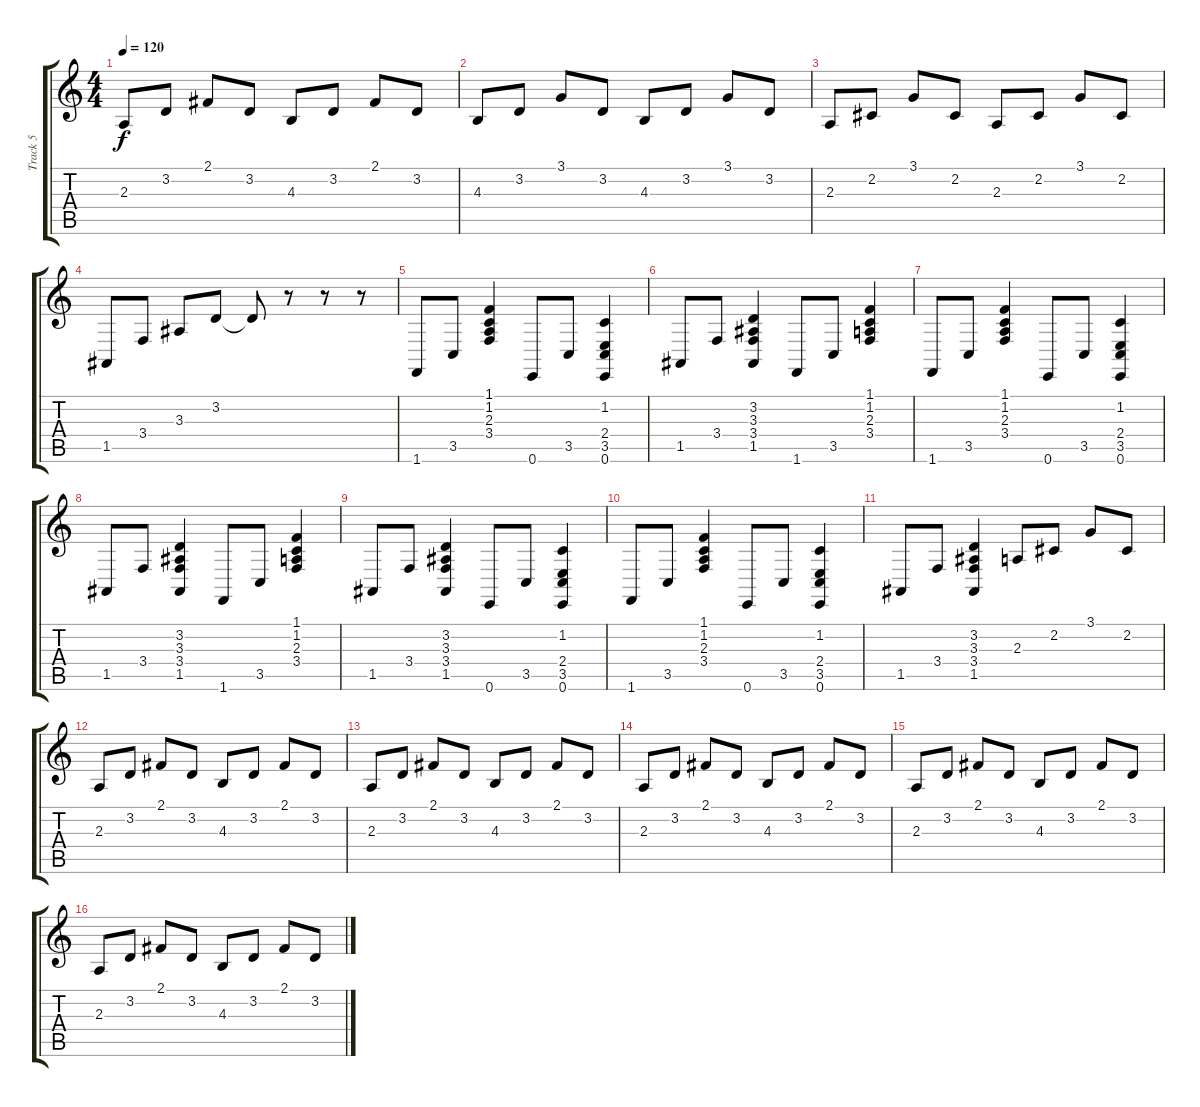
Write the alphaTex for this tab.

\track ("Track 5" "Track 5") {instrument acousticgrandpiano}
\staff {score tabs}
\tuning (E4 B3 G3 D3 A2 E2) {hide}
\ts (4 4)
\tempo 120
\clef g2
\ks c
2.3.8{dy f} 3.2.8 2.1.8 3.2.8 4.3.8 3.2.8 2.1.8 3.2.8 |
4.3.8 3.2.8 3.1.8 3.2.8 4.3.8 3.2.8 3.1.8 3.2.8 |
2.3.8 2.2.8 3.1.8 2.2.8 2.3.8 2.2.8 3.1.8 2.2.8 |
1.5.8 3.4.8 3.3.8 3.2.8 3.2{t}.8 r.8 r.8 r.8 |
1.6.8 3.5.8 (1.1 1.2 2.3 3.4).4 0.6.8 3.5.8 (1.2 2.4 3.5 0.6).4 |
1.5.8 3.4.8 (3.2 3.3 3.4 1.5).4 1.6.8 3.5.8 (1.1 1.2 2.3 3.4).4 |
1.6.8 3.5.8 (1.1 1.2 2.3 3.4).4 0.6.8 3.5.8 (1.2 2.4 3.5 0.6).4 |
1.5.8 3.4.8 (3.2 3.3 3.4 1.5).4 1.6.8 3.5.8 (1.1 1.2 2.3 3.4).4 |
1.5.8 3.4.8 (3.2 3.3 3.4 1.5).4 0.6.8 3.5.8 (1.2 2.4 3.5 0.6).4 |
1.6.8 3.5.8 (1.1 1.2 2.3 3.4).4 0.6.8 3.5.8 (1.2 2.4 3.5 0.6).4 |
1.5.8 3.4.8 (3.2 3.3 3.4 1.5).4 2.3.8 2.2.8 3.1.8 2.2.8 |
2.3.8 3.2.8 2.1.8 3.2.8 4.3.8 3.2.8 2.1.8 3.2.8 |
2.3.8 3.2.8 2.1.8 3.2.8 4.3.8 3.2.8 2.1.8 3.2.8 |
2.3.8 3.2.8 2.1.8 3.2.8 4.3.8 3.2.8 2.1.8 3.2.8 |
2.3.8 3.2.8 2.1.8 3.2.8 4.3.8 3.2.8 2.1.8 3.2.8 |
2.3.8 3.2.8 2.1.8 3.2.8 4.3.8 3.2.8 2.1.8 3.2.8
